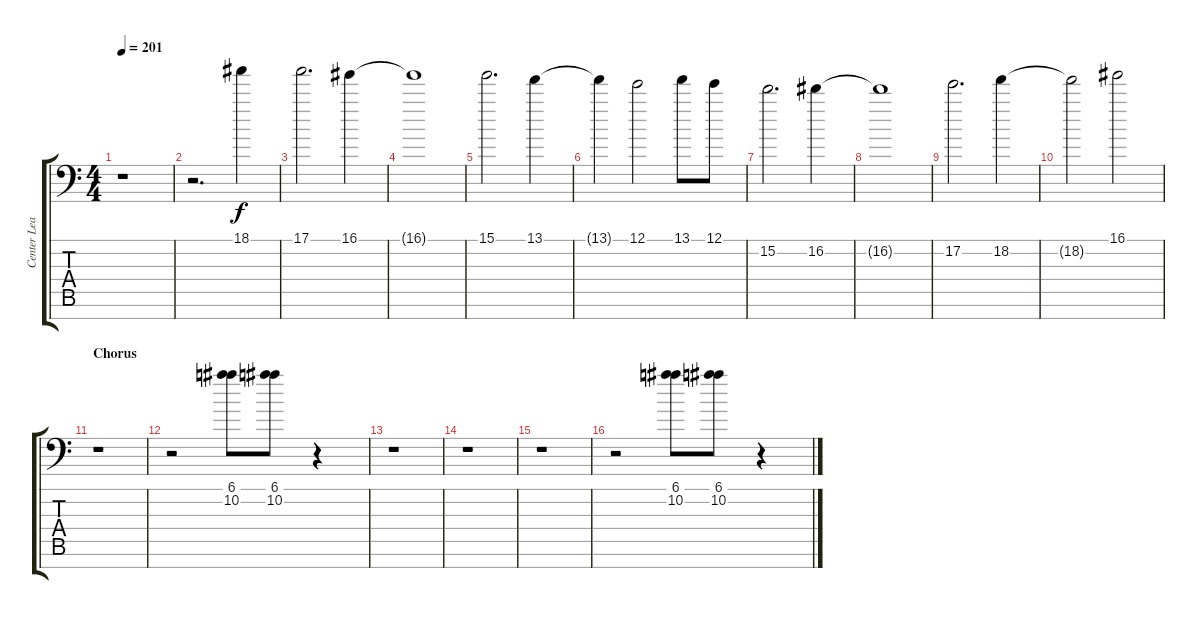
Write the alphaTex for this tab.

\track ("Center Lead 2" "Center Lea") {instrument overdrivenguitar}
\staff {score tabs}
\tuning (E4 B3 G3 D3 A2 E2 A1) {hide}
\ts (4 4)
\tempo 201
\clef f4
\ks aminor
r.1{dy f} |
r.2{d} 18.1.4 |
17.1.2{d} 16.1.4 |
16.1{t}.1 |
15.1.2{d} 13.1.4 |
13.1{t}.4 12.1.2 13.1.8 12.1.8 |
15.2.2{d} 16.2.4 |
16.2{t}.1 |
17.2.2{d} 18.2.4 |
18.2{t}.2 16.1.2 |
\section ("" "Chorus")
r.1 |
r.2 (6.1 10.2).8 (6.1 10.2).8 r.4 |
r.1 |
r.1 |
r.1 |
r.2 (6.1 10.2).8 (6.1 10.2).8 r.4
